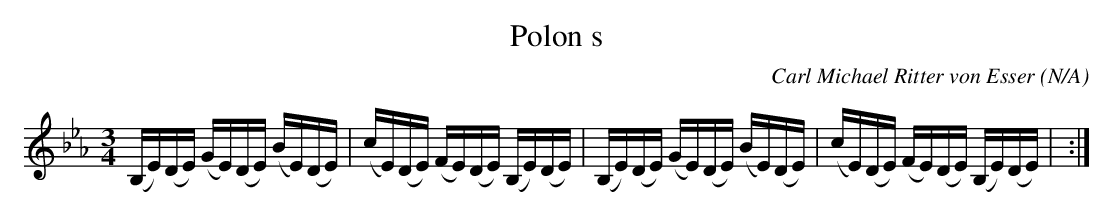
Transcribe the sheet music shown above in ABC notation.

X:1
T:Polon s
C:Carl Michael Ritter von Esser
O:N/A
M:3/4
L:1/16
K:Eb
 (B,E)(DE) (GE)(DE) (BE)(DE) |(cE)(DE) (FE)(DE) (B,E)(DE) | (B,E)(DE) (GE)(DE) (BE)(DE) |(cE)(DE) (FE)(DE) (B,E)(DE)| :|
